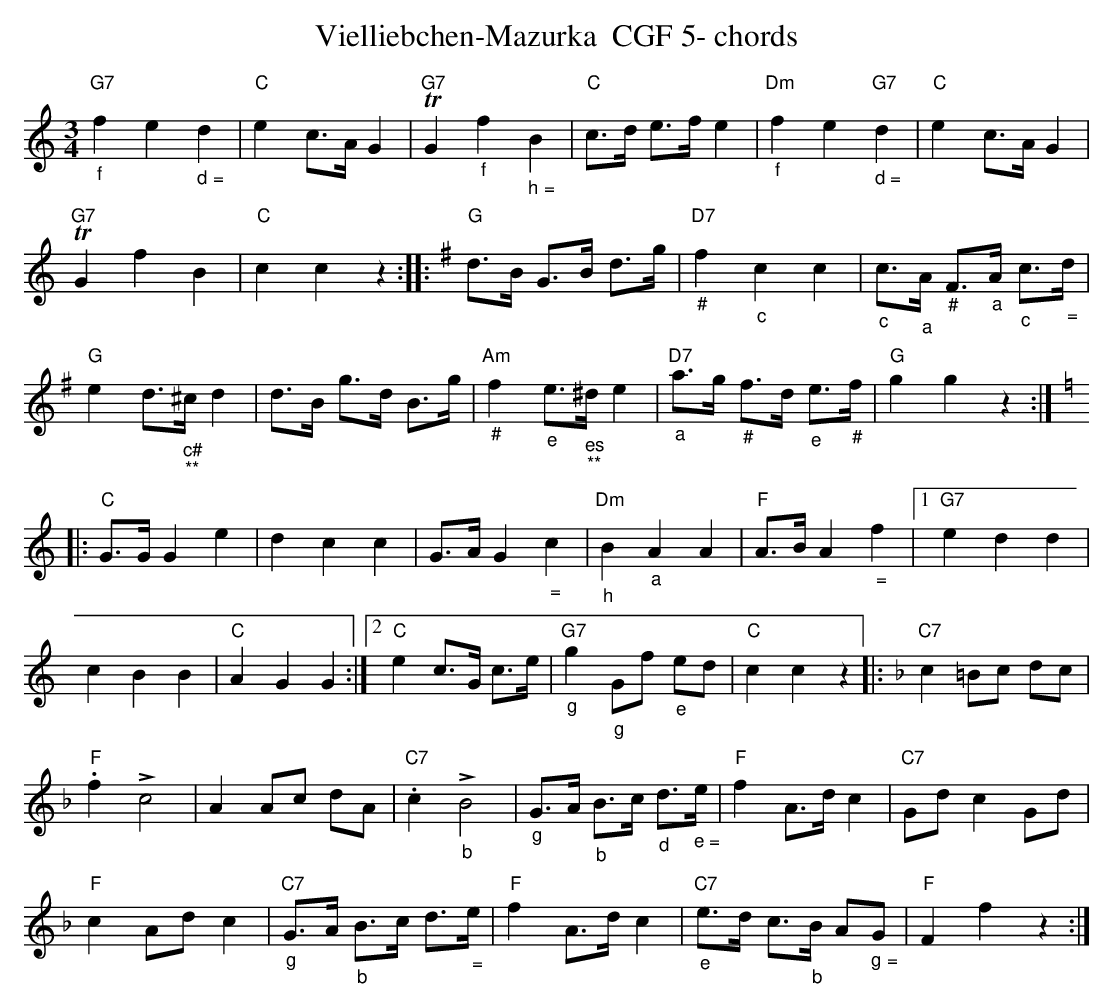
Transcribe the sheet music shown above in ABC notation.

X:1
T:Vielliebchen-Mazurka  CGF 5- chords
M:3/4
L:1/8
K:Cmaj%%MIDI gchordon
"G7""_f"f2e2"_ d ="d2 | "C"e2c>AG2 | "G7"TG2"_f"f2"_ h ="B2 | "C"c>d e>fe2 | "Dm""_f"f2e2"G7""_ d ="d2 | "C"e2c>AG2 |
"G7"TG2f2B2 | "C"c2c2z2 :: [K:Gmaj] "G"d>B G>B d>g | "D7""_#"f2"_c"c2c2 | "_c"c>"_a"A "_#"F>"_a"A "_c"c>"_ ="d |
"G"e2d>"_c#""_ **"^c d2 | d>B g>d B>g | "Am""_#"f2"_e"e>"_es""_ **"^de2 | "D7""_a"a>g "_#"f>d "_e"e>"_#"f | "G"g2g2z2 :: [K:Cmaj]
"C"G>GG2e2 | d2c2c2 | G>AG2"_ ="c2 | "Dm""_h"B2"_a"A2A2 | "F"A>BA2"_ ="f2 |1 "G7"e2d2d2 |
c2B2B2 | "C"A2G2G2 :|2 "C"e2 c>G c>e | "G7""_g"g2"_g"Gf "_e"ed | "C"c2c2z2 |: [K:Fmaj] "C7"c2=Bc dc |
"F".f2!>!c4 | A2Ac dA | "C7".c2!>!"_b"B4 | "_g"G>A "_b"B>c "_d"d>"_ e ="e | "F"f2 A>dc2 | "C7"Gdc2Gd |
"F"c2Adc2 | "C7""_g"G>A "_b"B>c d>"_ ="e | "F"f2A>dc2 | "C7""_e"e>d c>"_b"B A"_ g ="G | "F"F2f2z2 :|
